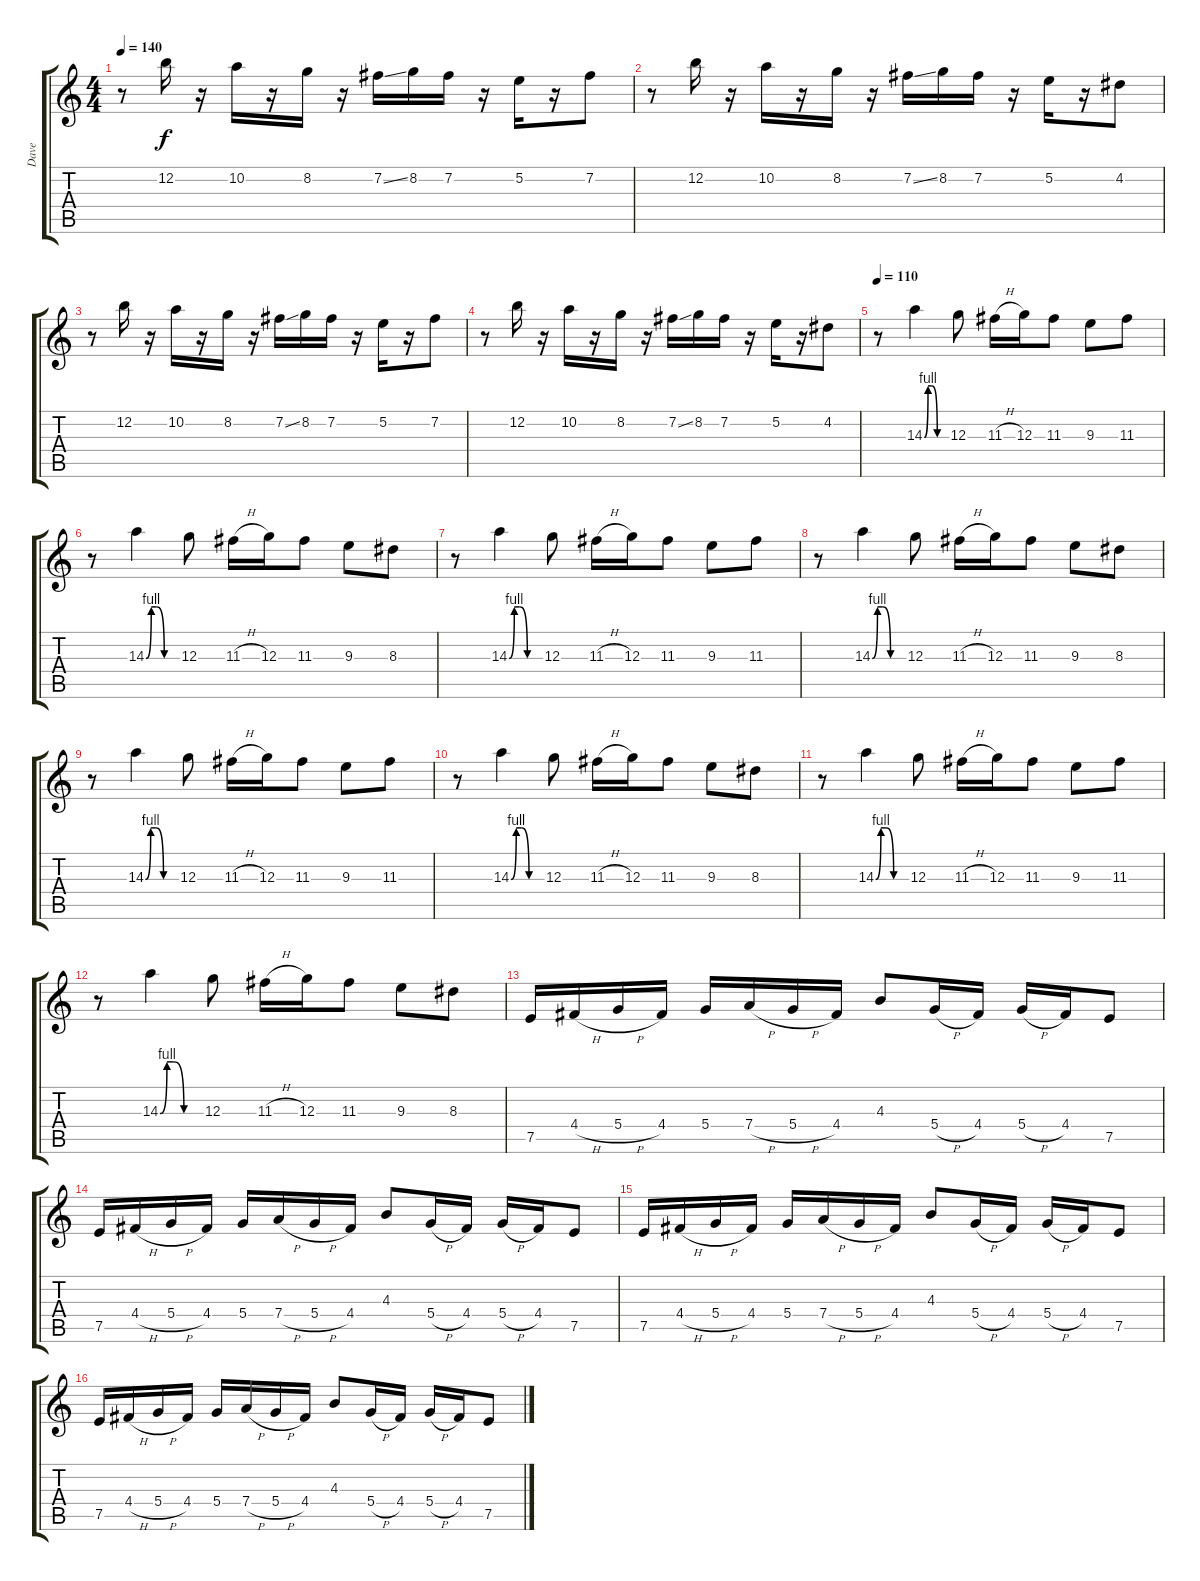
\track ("Dave" "Dave") {instrument distortionguitar}
\staff {score tabs}
\tuning (E4 B3 G3 D3 A2 E2) {hide}
\ts (4 4)
\tempo 140
\clef g2
\ks c
r.8{dy f} 12.2.16 r.16 10.2.16 r.16 8.2.16 r.16 7.2{ss}.16 8.2.16 7.2.16 r.16 5.2.16 r.16 7.2.8 |
r.8 12.2.16 r.16 10.2.16 r.16 8.2.16 r.16 7.2{ss}.16 8.2.16 7.2.16 r.16 5.2.16 r.16 4.2.8 |
r.8 12.2.16 r.16 10.2.16 r.16 8.2.16 r.16 7.2{ss}.16 8.2.16 7.2.16 r.16 5.2.16 r.16 7.2.8 |
r.8 12.2.16 r.16 10.2.16 r.16 8.2.16 r.16 7.2{ss}.16 8.2.16 7.2.16 r.16 5.2.16 r.16 4.2.8 |
\tempo 100
\tempo 110
r.8{instrument distortionguitar} 14.3{be (custom 0 0 10 4 20 4 35 0 60 0)}.4 12.3.8 11.3{h}.16 12.3.16 11.3.8 9.3.8 11.3.8 |
r.8 14.3{be (custom 0 0 10 4 20 4 35 0 60 0)}.4 12.3.8 11.3{h}.16 12.3.16 11.3.8 9.3.8 8.3.8 |
r.8 14.3{be (custom 0 0 10 4 20 4 35 0 60 0)}.4 12.3.8 11.3{h}.16 12.3.16 11.3.8 9.3.8 11.3.8 |
r.8 14.3{be (custom 0 0 10 4 20 4 35 0 60 0)}.4 12.3.8 11.3{h}.16 12.3.16 11.3.8 9.3.8 8.3.8 |
r.8 14.3{be (custom 0 0 10 4 20 4 35 0 60 0)}.4 12.3.8 11.3{h}.16 12.3.16 11.3.8 9.3.8 11.3.8 |
r.8 14.3{be (custom 0 0 10 4 20 4 35 0 60 0)}.4 12.3.8 11.3{h}.16 12.3.16 11.3.8 9.3.8 8.3.8 |
r.8 14.3{be (custom 0 0 10 4 20 4 35 0 60 0)}.4 12.3.8 11.3{h}.16 12.3.16 11.3.8 9.3.8 11.3.8 |
r.8 14.3{be (custom 0 0 10 4 20 4 35 0 60 0)}.4 12.3.8 11.3{h}.16 12.3.16 11.3.8 9.3.8 8.3.8 |
7.5.16 4.4{h}.16 5.4{h}.16 4.4.16 5.4.16 7.4{h}.16 5.4{h}.16 4.4.16 4.3.8 5.4{h}.16 4.4.16 5.4{h}.16 4.4.16 7.5.8 |
7.5.16 4.4{h}.16 5.4{h}.16 4.4.16 5.4.16 7.4{h}.16 5.4{h}.16 4.4.16 4.3.8 5.4{h}.16 4.4.16 5.4{h}.16 4.4.16 7.5.8 |
7.5.16 4.4{h}.16 5.4{h}.16 4.4.16 5.4.16 7.4{h}.16 5.4{h}.16 4.4.16 4.3.8 5.4{h}.16 4.4.16 5.4{h}.16 4.4.16 7.5.8 |
7.5.16 4.4{h}.16 5.4{h}.16 4.4.16 5.4.16 7.4{h}.16 5.4{h}.16 4.4.16 4.3.8 5.4{h}.16 4.4.16 5.4{h}.16 4.4.16 7.5.8
